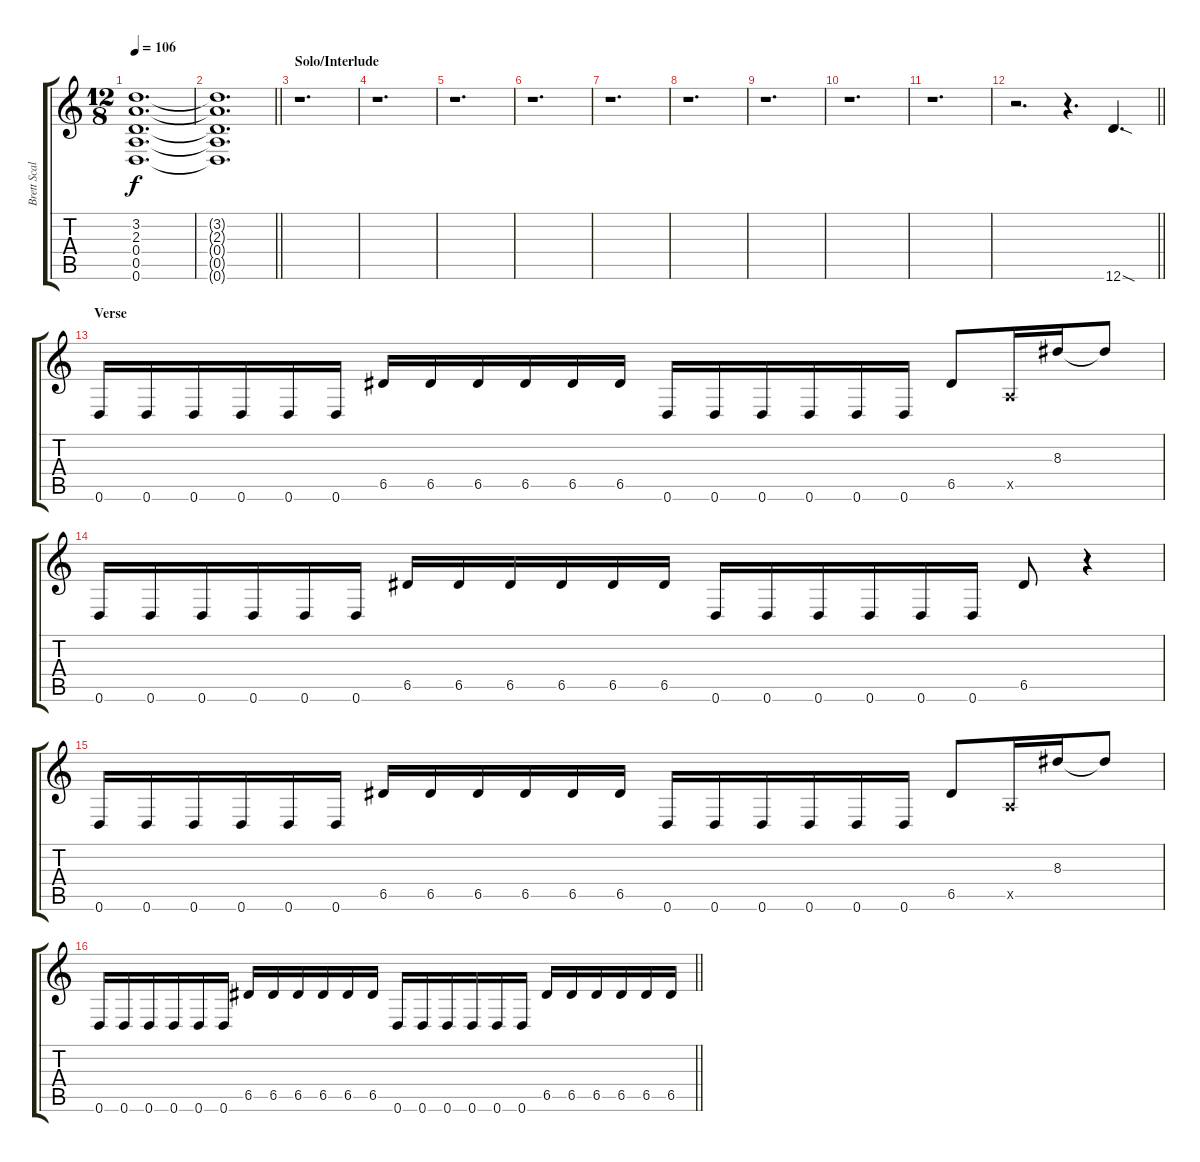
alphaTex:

\track ("Brett Scallions (Rhythm Guitar)" "Brett Scal") {instrument distortionguitar}
\staff {score tabs}
\tuning (E4 B3 G3 D3 A2 D2) {hide}
\ts (12 8)
\tempo 106
\clef g2
\ks c
(3.2 2.3 0.4 0.5 0.6).1{d dy f volume 14} |
\barLineRight lightlight
(3.2{t} 2.3{t} 0.4{t} 0.5{t} 0.6{t}).1{d} |
\section ("" "Solo/Interlude")
r.1{d} |
r.1{d} |
r.1{d} |
r.1{d} |
r.1{d} |
r.1{d} |
r.1{d} |
r.1{d} |
r.1{d} |
\barLineRight lightlight
r.2{d} r.4{d} 12.6{sod}.4{d volume 16} |
\section ("" "Verse")
0.6.16{volume 14} 0.6.16 0.6.16 0.6.16 0.6.16 0.6.16 6.5.16 6.5.16 6.5.16 6.5.16 6.5.16 6.5.16 0.6.16 0.6.16 0.6.16 0.6.16 0.6.16 0.6.16 6.5.8 0.5{x}.16 8.3.16 8.3{t}.8 |
0.6.16 0.6.16 0.6.16 0.6.16 0.6.16 0.6.16 6.5.16 6.5.16 6.5.16 6.5.16 6.5.16 6.5.16 0.6.16 0.6.16 0.6.16 0.6.16 0.6.16 0.6.16 6.5.8 r.4 |
0.6.16 0.6.16 0.6.16 0.6.16 0.6.16 0.6.16 6.5.16 6.5.16 6.5.16 6.5.16 6.5.16 6.5.16 0.6.16 0.6.16 0.6.16 0.6.16 0.6.16 0.6.16 6.5.8 0.5{x}.16 8.3.16 8.3{t}.8 |
\barLineRight lightlight
0.6.16 0.6.16 0.6.16 0.6.16 0.6.16 0.6.16 6.5.16 6.5.16 6.5.16 6.5.16 6.5.16 6.5.16 0.6.16 0.6.16 0.6.16 0.6.16 0.6.16 0.6.16 6.5.16 6.5.16 6.5.16 6.5.16 6.5.16 6.5.16
